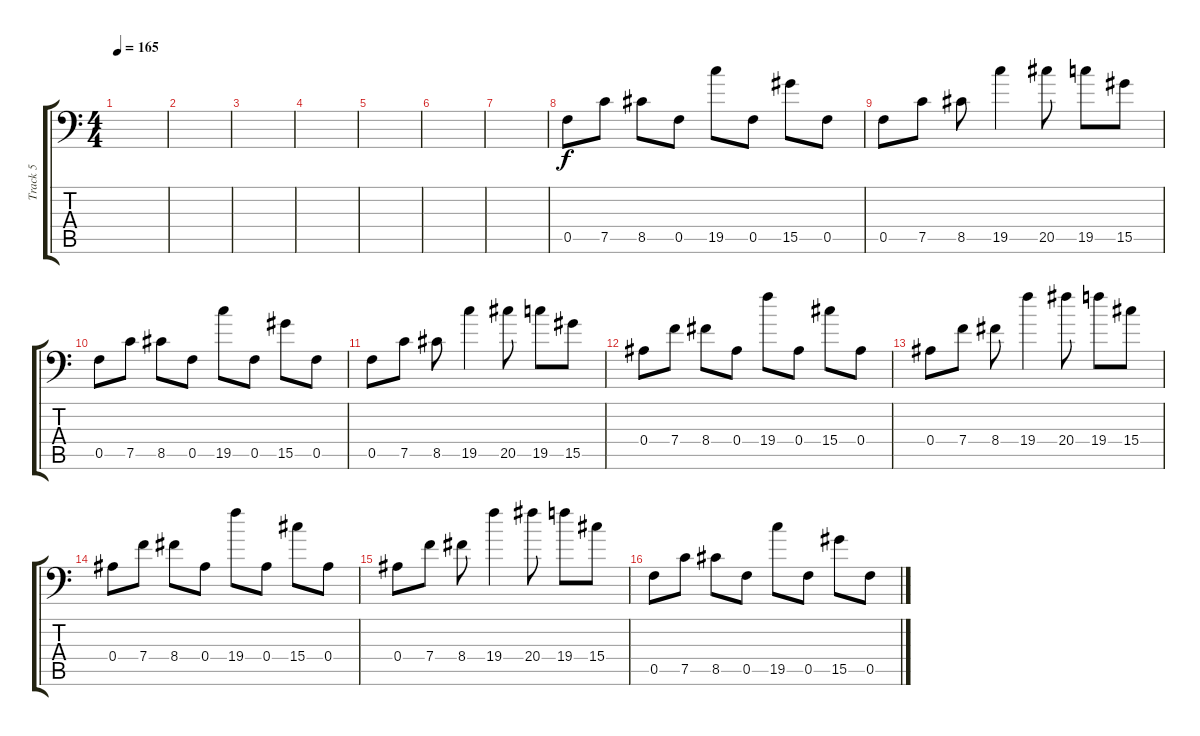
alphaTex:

\track ("Track 5" "Track 5") {instrument overdrivenguitar}
\staff {score tabs}
\tuning (C4 G3 Eb3 Bb2 F2 Bb1) {hide}
\ts (4 4)
\tempo 165
\clef f4
\ks c
|
|
|
|
|
|
|
0.5.8{dy f volume 16} 7.5.8 8.5.8 0.5.8 19.5.8 0.5.8 15.5.8 0.5.8 |
0.5.8 7.5.8 8.5.8 19.5.4 20.5.8 19.5.8 15.5.8 |
0.5.8 7.5.8 8.5.8 0.5.8 19.5.8 0.5.8 15.5.8 0.5.8 |
0.5.8 7.5.8 8.5.8 19.5.4 20.5.8 19.5.8 15.5.8 |
0.4.8 7.4.8 8.4.8 0.4.8 19.4.8 0.4.8 15.4.8 0.4.8 |
0.4.8 7.4.8 8.4.8 19.4.4 20.4.8 19.4.8 15.4.8 |
0.4.8 7.4.8 8.4.8 0.4.8 19.4.8 0.4.8 15.4.8 0.4.8 |
0.4.8 7.4.8 8.4.8 19.4.4 20.4.8 19.4.8 15.4.8 |
0.5.8 7.5.8 8.5.8 0.5.8 19.5.8 0.5.8 15.5.8 0.5.8
